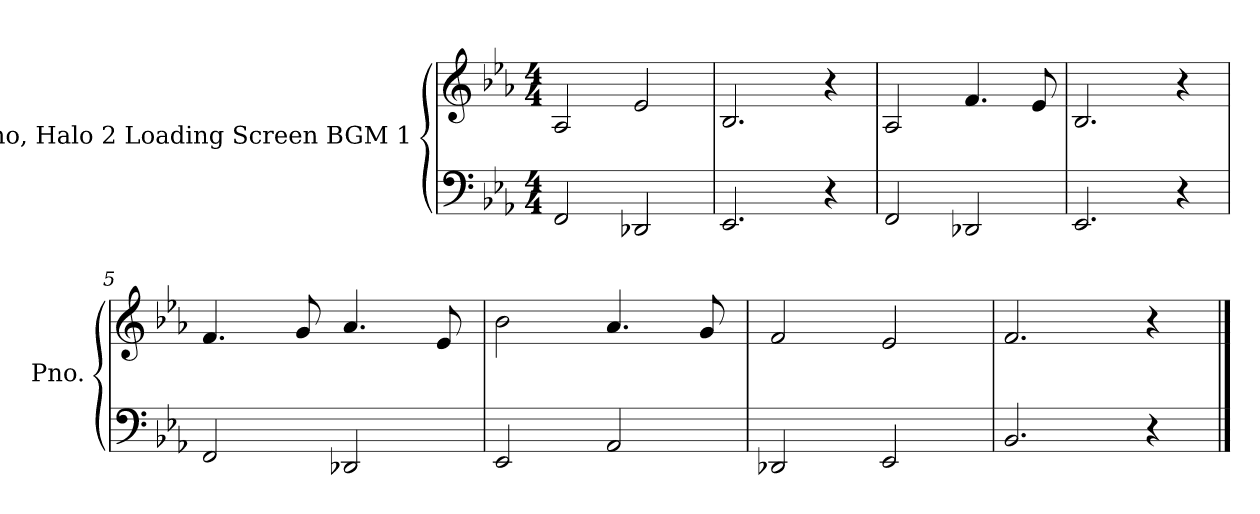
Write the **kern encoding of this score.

**kern	**kern
*part1	*part1
*staff2	*staff1
*I"Piano, Halo 2 Loading Screen BGM 1	*
*I'Pno.	*
*clefF4	*clefG2
*k[b-e-a-]	*k[b-e-a-]
*M4/4	*M4/4
*MM55	*MM55
=1	=1
2FF/	2A-/
2DD-X/	2e-/
=2	=2
2.EE-/	2.B-/
4r	4r
=3	=3
2FF/	2A-/
2DD-X/	4.f/
.	8e-/
=4	=4
2.EE-/	2.B-/
4r	4r
=5	=5
2FF/	4.f/
.	8g/
2DD-X/	4.a-/
.	8e-/
=6	=6
2EE-/	2b-\
2AA-/	4.a-/
.	8g/
=7	=7
2DD-X/	2f/
2EE-/	2e-/
=8	=8
2.BB-/	2.f/
4r	4r
==	==
*-	*-
